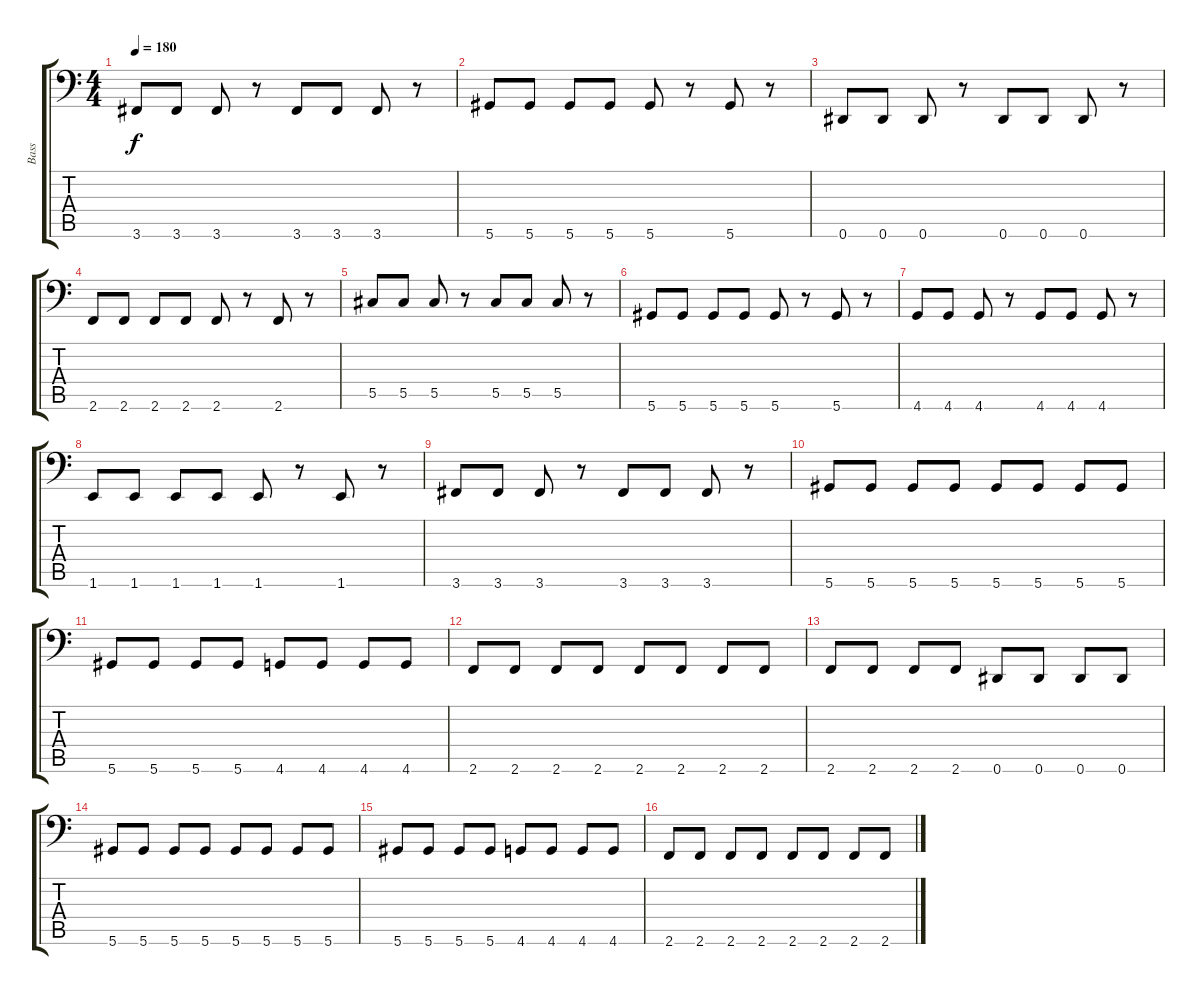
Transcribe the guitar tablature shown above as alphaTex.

\track ("Bass" "Bass") {instrument electricbassfinger}
\staff {score tabs}
\tuning (Eb3 Bb2 Gb2 Db2 Ab1 Eb1) {hide}
\ts (4 4)
\tempo 180
\clef f4
\ks c
3.6.8{dy f} 3.6.8 3.6.8 r.8 3.6.8 3.6.8 3.6.8 r.8 |
5.6.8 5.6.8 5.6.8 5.6.8 5.6.8 r.8 5.6.8 r.8 |
0.6.8 0.6.8 0.6.8 r.8 0.6.8 0.6.8 0.6.8 r.8 |
2.6.8 2.6.8 2.6.8 2.6.8 2.6.8 r.8 2.6.8 r.8 |
5.5.8 5.5.8 5.5.8 r.8 5.5.8 5.5.8 5.5.8 r.8 |
5.6.8 5.6.8 5.6.8 5.6.8 5.6.8 r.8 5.6.8 r.8 |
4.6.8 4.6.8 4.6.8 r.8 4.6.8 4.6.8 4.6.8 r.8 |
1.6.8 1.6.8 1.6.8 1.6.8 1.6.8 r.8 1.6.8 r.8 |
3.6.8 3.6.8 3.6.8 r.8 3.6.8 3.6.8 3.6.8 r.8 |
5.6.8 5.6.8 5.6.8 5.6.8 5.6.8 5.6.8 5.6.8 5.6.8 |
5.6.8 5.6.8 5.6.8 5.6.8 4.6.8 4.6.8 4.6.8 4.6.8 |
2.6.8 2.6.8 2.6.8 2.6.8 2.6.8 2.6.8 2.6.8 2.6.8 |
2.6.8 2.6.8 2.6.8 2.6.8 0.6.8 0.6.8 0.6.8 0.6.8 |
5.6.8 5.6.8 5.6.8 5.6.8 5.6.8 5.6.8 5.6.8 5.6.8 |
5.6.8 5.6.8 5.6.8 5.6.8 4.6.8 4.6.8 4.6.8 4.6.8 |
2.6.8 2.6.8 2.6.8 2.6.8 2.6.8 2.6.8 2.6.8 2.6.8
